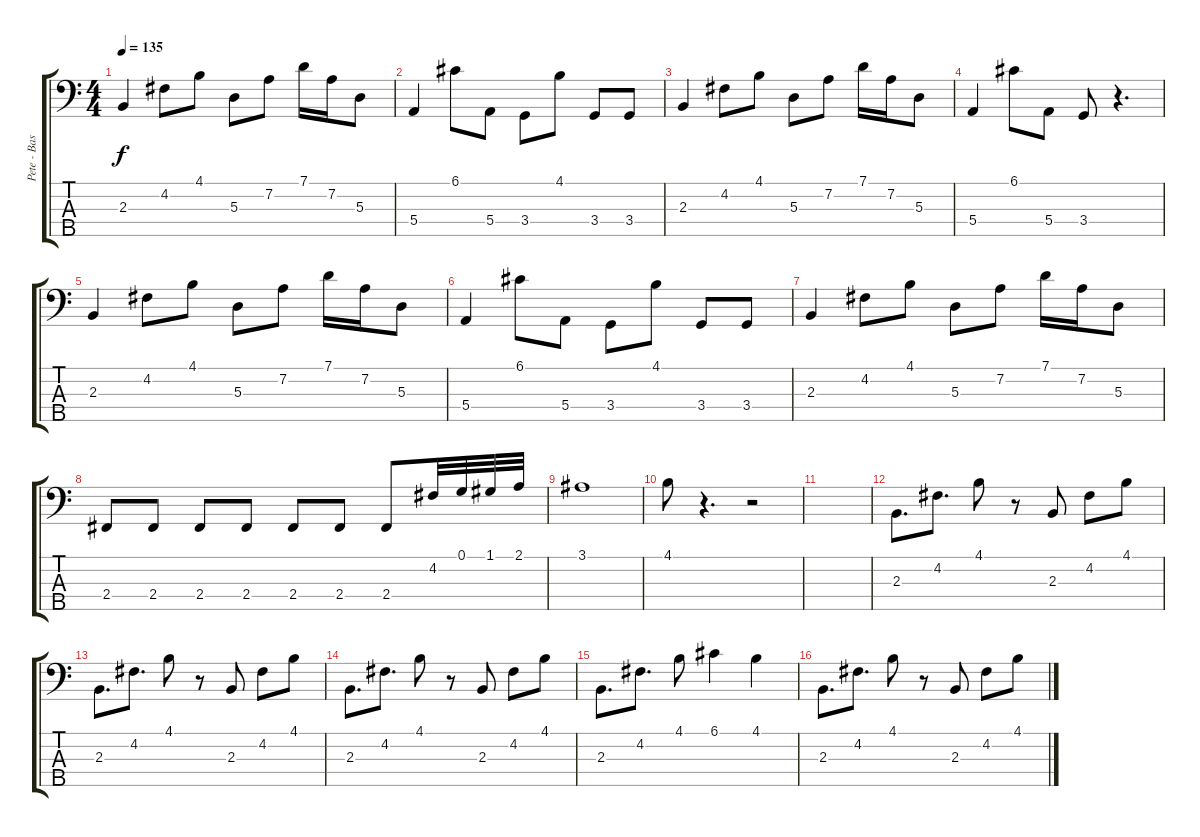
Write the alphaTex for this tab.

\track ("Pete - Bass" "Pete - Bas") {instrument electricbassfinger}
\staff {score tabs}
\tuning (G2 D2 A1 E1 B0) {hide}
\ts (4 4)
\tempo 135
\clef f4
\ks c
2.3.4{dy f} 4.2.8 4.1.8 5.3.8 7.2.8 7.1.16 7.2.16 5.3.8 |
5.4.4 6.1.8 5.4.8 3.4.8 4.1.8 3.4.8 3.4.8 |
2.3.4 4.2.8 4.1.8 5.3.8 7.2.8 7.1.16 7.2.16 5.3.8 |
5.4.4 6.1.8 5.4.8 3.4.8 r.4{d} |
2.3.4 4.2.8 4.1.8 5.3.8 7.2.8 7.1.16 7.2.16 5.3.8 |
5.4.4 6.1.8 5.4.8 3.4.8 4.1.8 3.4.8 3.4.8 |
2.3.4 4.2.8 4.1.8 5.3.8 7.2.8 7.1.16 7.2.16 5.3.8 |
2.4.8 2.4.8 2.4.8 2.4.8 2.4.8 2.4.8 2.4.8 4.2.32 0.1.32 1.1.32 2.1.32 |
3.1.1 |
4.1.8 r.4{d} r.2 |
|
2.3.8{d} 4.2.8{d} 4.1.8 r.8 2.3.8 4.2.8 4.1.8 |
2.3.8{d} 4.2.8{d} 4.1.8 r.8 2.3.8 4.2.8 4.1.8 |
2.3.8{d} 4.2.8{d} 4.1.8 r.8 2.3.8 4.2.8 4.1.8 |
2.3.8{d} 4.2.8{d} 4.1.8 6.1.4 4.1.4 |
2.3.8{d} 4.2.8{d} 4.1.8 r.8 2.3.8 4.2.8 4.1.8
